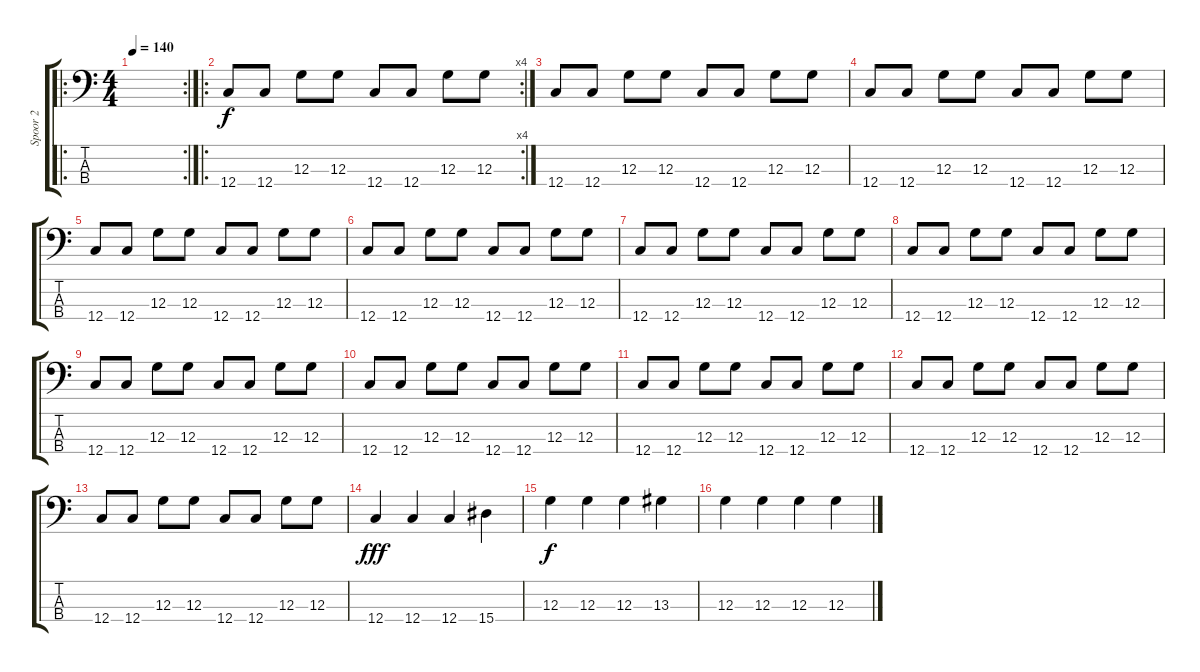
\track ("Spoor 2" "Spoor 2") {instrument electricbassfinger}
\staff {score tabs}
\tuning (F2 C2 G1 C1) {hide}
\ro
\rc 2
\ts (4 4)
\tempo 140
\clef f4
\ks c
|
\ro
\rc 4
12.4.8 12.4.8 12.3.8 12.3.8 12.4.8 12.4.8 12.3.8 12.3.8 |
12.4.8 12.4.8 12.3.8 12.3.8 12.4.8 12.4.8 12.3.8 12.3.8 |
12.4.8 12.4.8 12.3.8 12.3.8 12.4.8 12.4.8 12.3.8 12.3.8 |
12.4.8 12.4.8 12.3.8 12.3.8 12.4.8 12.4.8 12.3.8 12.3.8 |
12.4.8 12.4.8 12.3.8 12.3.8 12.4.8 12.4.8 12.3.8 12.3.8 |
12.4.8 12.4.8 12.3.8 12.3.8 12.4.8 12.4.8 12.3.8 12.3.8 |
12.4.8 12.4.8 12.3.8 12.3.8 12.4.8 12.4.8 12.3.8 12.3.8 |
12.4.8 12.4.8 12.3.8 12.3.8 12.4.8 12.4.8 12.3.8 12.3.8 |
12.4.8 12.4.8 12.3.8 12.3.8 12.4.8 12.4.8 12.3.8 12.3.8 |
12.4.8 12.4.8 12.3.8 12.3.8 12.4.8 12.4.8 12.3.8 12.3.8 |
12.4.8 12.4.8 12.3.8 12.3.8 12.4.8 12.4.8 12.3.8 12.3.8 |
12.4.8 12.4.8 12.3.8 12.3.8 12.4.8 12.4.8 12.3.8 12.3.8 |
12.4.4{dy fff} 12.4.4 12.4.4 15.4.4 |
12.3.4{dy f} 12.3.4 12.3.4 13.3.4 |
12.3.4 12.3.4 12.3.4 12.3.4
